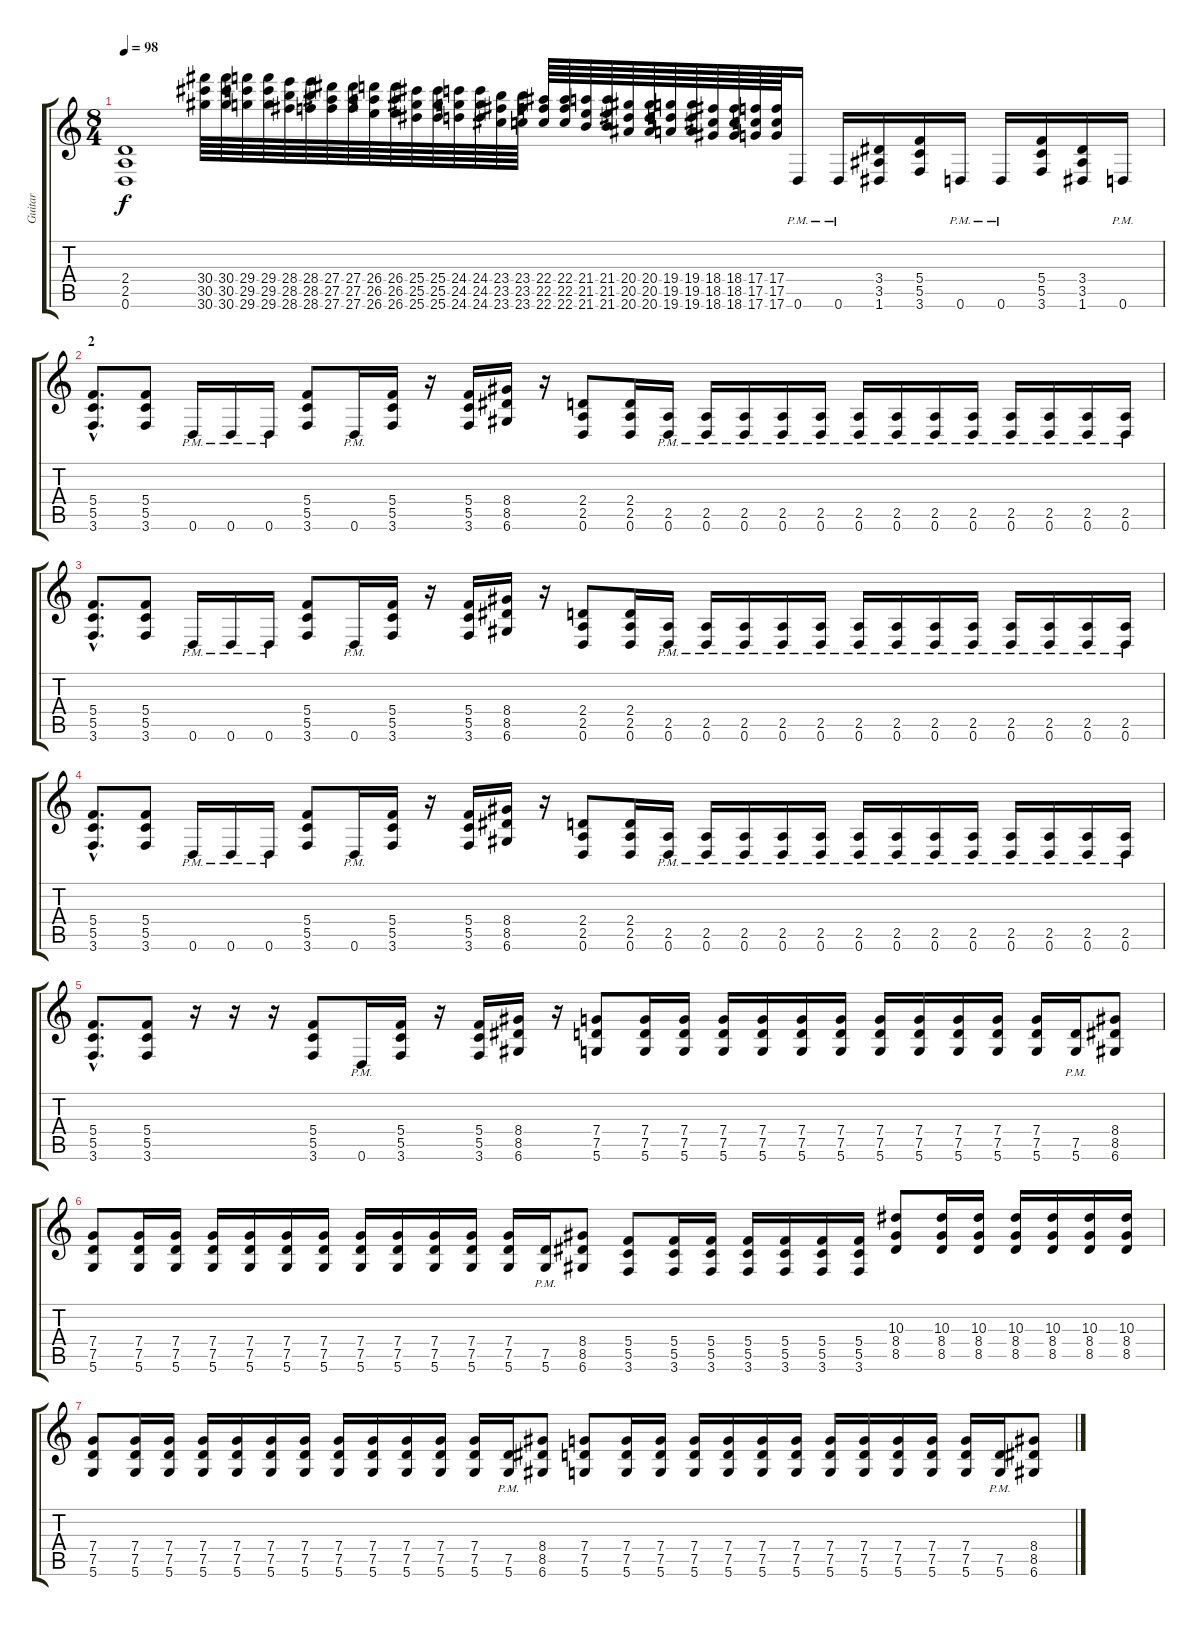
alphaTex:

\track ("Guitar" "Guitar") {instrument distortionguitar}
\staff {score tabs}
\tuning (D4 A3 F3 C3 G2 D2) {hide}
\ts (8 4)
\tempo 98
\clef g2
\ks c
(2.4 2.5 0.6).1{dy f} (30.4 30.5 30.6).64{instrument guitarfretnoise} (30.4 30.5 30.6).64 (29.4 29.5 29.6).64 (29.4 29.5 29.6).64 (28.4 28.5 28.6).64 (28.4 28.5 28.6).64 (27.4 27.5 27.6).64 (27.4 27.5 27.6).64 (26.4 26.5 26.6).64 (26.4 26.5 26.6).64 (25.4 25.5 25.6).64 (25.4 25.5 25.6).64 (24.4 24.5 24.6).64 (24.4 24.5 24.6).64 (23.4 23.5 23.6).64 (23.4 23.5 23.6).64 (22.4 22.5 22.6).64 (22.4 22.5 22.6).64 (21.4 21.5 21.6).64 (21.4 21.5 21.6).64 (20.4 20.5 20.6).64 (20.4 20.5 20.6).64 (19.4 19.5 19.6).64 (19.4 19.5 19.6).64 (18.4 18.5 18.6).64 (18.4 18.5 18.6).64 (17.4 17.5 17.6).64 (17.4 17.5 17.6).64 0.6{pm}.16{instrument distortionguitar} 0.6{pm}.16 (3.4 3.5 1.6).16 (5.4 5.5 3.6).16 0.6{pm}.16 0.6{pm}.16 (5.4 5.5 3.6).16 (3.4 3.5 1.6).16 0.6{pm}.16 |
\section ("" "2")
(5.4{hac} 5.5{hac} 3.6{hac}).8{d} (5.4 5.5 3.6).8 0.6{pm}.16 0.6{pm}.16 0.6{pm}.16 (5.4 5.5 3.6).8 0.6{pm}.16 (5.4 5.5 3.6).16 r.16 (5.4 5.5 3.6).16 (8.4 8.5 6.6).16 r.16 (2.4 2.5 0.6).8 (2.4 2.5 0.6).16 (2.5{pm} 0.6{pm}).16 (2.5{pm} 0.6{pm}).16 (2.5{pm} 0.6{pm}).16 (2.5{pm} 0.6{pm}).16 (2.5{pm} 0.6{pm}).16 (2.5{pm} 0.6{pm}).16 (2.5{pm} 0.6{pm}).16 (2.5{pm} 0.6{pm}).16 (2.5{pm} 0.6{pm}).16 (2.5{pm} 0.6{pm}).16 (2.5{pm} 0.6{pm}).16 (2.5{pm} 0.6{pm}).16 (2.5{pm} 0.6{pm}).16 |
(5.4{hac} 5.5{hac} 3.6{hac}).8{d} (5.4 5.5 3.6).8 0.6{pm}.16 0.6{pm}.16 0.6{pm}.16 (5.4 5.5 3.6).8 0.6{pm}.16 (5.4 5.5 3.6).16 r.16 (5.4 5.5 3.6).16 (8.4 8.5 6.6).16 r.16 (2.4 2.5 0.6).8 (2.4 2.5 0.6).16 (2.5{pm} 0.6{pm}).16 (2.5{pm} 0.6{pm}).16 (2.5{pm} 0.6{pm}).16 (2.5{pm} 0.6{pm}).16 (2.5{pm} 0.6{pm}).16 (2.5{pm} 0.6{pm}).16 (2.5{pm} 0.6{pm}).16 (2.5{pm} 0.6{pm}).16 (2.5{pm} 0.6{pm}).16 (2.5{pm} 0.6{pm}).16 (2.5{pm} 0.6{pm}).16 (2.5{pm} 0.6{pm}).16 (2.5{pm} 0.6{pm}).16 |
(5.4{hac} 5.5{hac} 3.6{hac}).8{d} (5.4 5.5 3.6).8 0.6{pm}.16 0.6{pm}.16 0.6{pm}.16 (5.4 5.5 3.6).8 0.6{pm}.16 (5.4 5.5 3.6).16 r.16 (5.4 5.5 3.6).16 (8.4 8.5 6.6).16 r.16 (2.4 2.5 0.6).8 (2.4 2.5 0.6).16 (2.5{pm} 0.6{pm}).16 (2.5{pm} 0.6{pm}).16 (2.5{pm} 0.6{pm}).16 (2.5{pm} 0.6{pm}).16 (2.5{pm} 0.6{pm}).16 (2.5{pm} 0.6{pm}).16 (2.5{pm} 0.6{pm}).16 (2.5{pm} 0.6{pm}).16 (2.5{pm} 0.6{pm}).16 (2.5{pm} 0.6{pm}).16 (2.5{pm} 0.6{pm}).16 (2.5{pm} 0.6{pm}).16 (2.5{pm} 0.6{pm}).16 |
(5.4{hac} 5.5{hac} 3.6{hac}).8{d} (5.4 5.5 3.6).8 r.16 r.16 r.16 (5.4 5.5 3.6).8 0.6{pm}.16 (5.4 5.5 3.6).16 r.16 (5.4 5.5 3.6).16 (8.4 8.5 6.6).16 r.16 (7.4 7.5 5.6).8 (7.4 7.5 5.6).16 (7.4 7.5 5.6).16 (7.4 7.5 5.6).16 (7.4 7.5 5.6).16 (7.4 7.5 5.6).16 (7.4 7.5 5.6).16 (7.4 7.5 5.6).16 (7.4 7.5 5.6).16 (7.4 7.5 5.6).16 (7.4 7.5 5.6).16 (7.4 7.5 5.6).16 (7.5{pm} 5.6).16 (8.4 8.5 6.6).8 |
(7.4 7.5 5.6).8 (7.4 7.5 5.6).16 (7.4 7.5 5.6).16 (7.4 7.5 5.6).16 (7.4 7.5 5.6).16 (7.4 7.5 5.6).16 (7.4 7.5 5.6).16 (7.4 7.5 5.6).16 (7.4 7.5 5.6).16 (7.4 7.5 5.6).16 (7.4 7.5 5.6).16 (7.4 7.5 5.6).16 (7.5{pm} 5.6{pm}).16 (8.4 8.5 6.6).8 (5.4 5.5 3.6).8 (5.4 5.5 3.6).16 (5.4 5.5 3.6).16 (5.4 5.5 3.6).16 (5.4 5.5 3.6).16 (5.4 5.5 3.6).16 (5.4 5.5 3.6).16 (10.3 8.4 8.5).8 (10.3 8.4 8.5).16 (10.3 8.4 8.5).16 (10.3 8.4 8.5).16 (10.3 8.4 8.5).16 (10.3 8.4 8.5).16 (10.3 8.4 8.5).16 |
(7.4 7.5 5.6).8 (7.4 7.5 5.6).16 (7.4 7.5 5.6).16 (7.4 7.5 5.6).16 (7.4 7.5 5.6).16 (7.4 7.5 5.6).16 (7.4 7.5 5.6).16 (7.4 7.5 5.6).16 (7.4 7.5 5.6).16 (7.4 7.5 5.6).16 (7.4 7.5 5.6).16 (7.4 7.5 5.6).16 (7.5{pm} 5.6{pm}).16 (8.4 8.5 6.6).8 (7.4 7.5 5.6).8 (7.4 7.5 5.6).16 (7.4 7.5 5.6).16 (7.4 7.5 5.6).16 (7.4 7.5 5.6).16 (7.4 7.5 5.6).16 (7.4 7.5 5.6).16 (7.4 7.5 5.6).16 (7.4 7.5 5.6).16 (7.4 7.5 5.6).16 (7.4 7.5 5.6).16 (7.4 7.5 5.6).16 (7.5{pm} 5.6{pm}).16 (8.4 8.5 6.6).8
